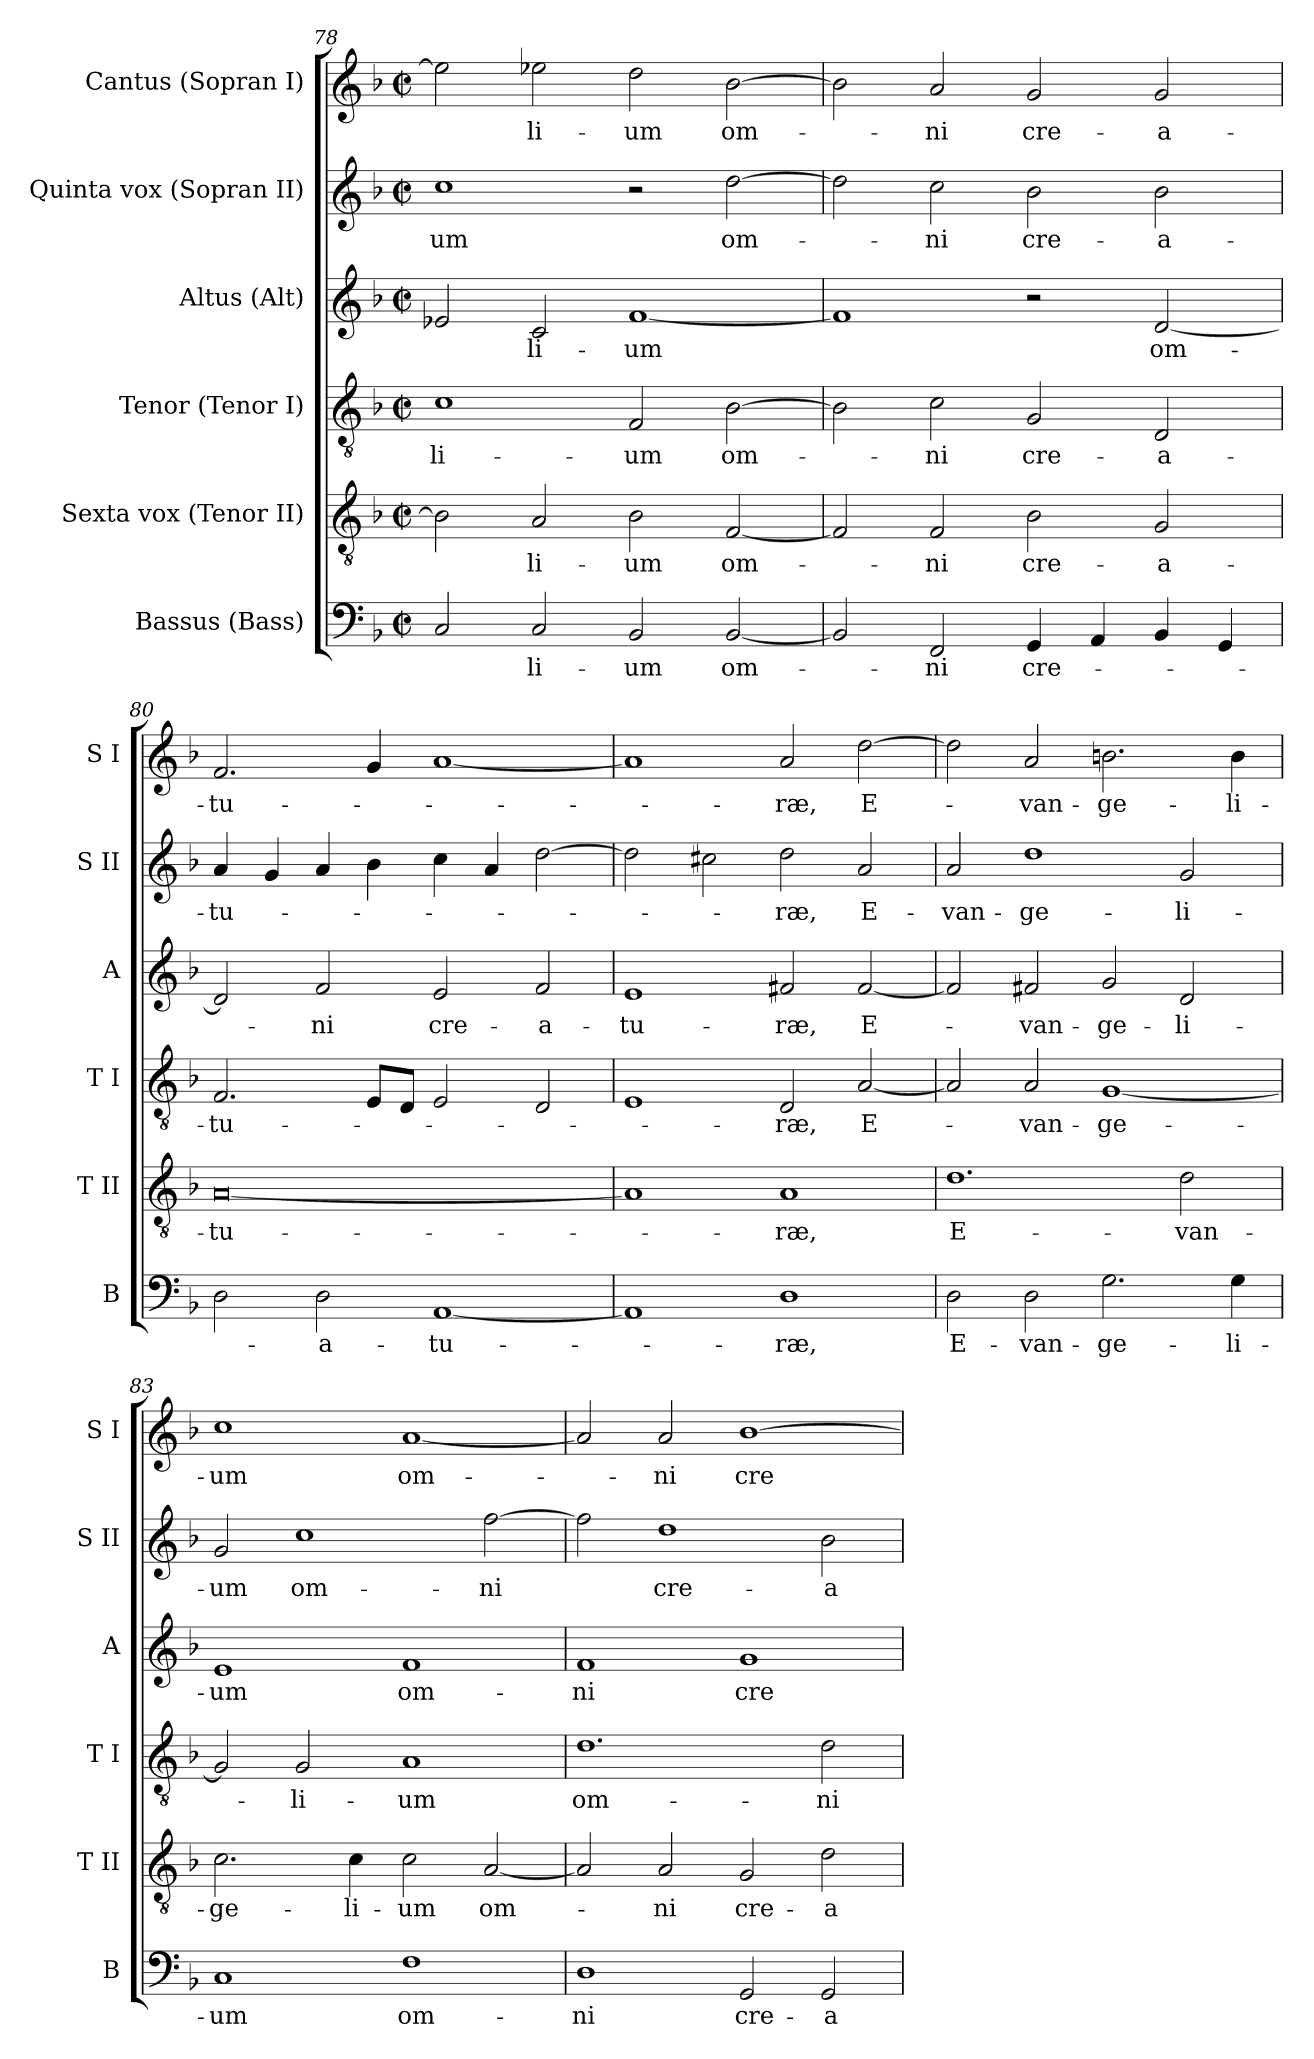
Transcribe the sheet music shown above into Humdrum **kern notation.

**kern	**text	**kern	**text	**kern	**text	**kern	**text	**kern	**text	**kern	**text
*part6	*part6	*part5	*part5	*part4	*part4	*part3	*part3	*part2	*part2	*part1	*part1
*staff6	*staff6	*staff5	*staff5	*staff4	*staff4	*staff3	*staff3	*staff2	*staff2	*staff1	*staff1
*I"Bassus (Bass)	*	*I"Sexta vox (Tenor II)	*	*I"Tenor (Tenor I)	*	*I"Altus (Alt)	*	*I"Quinta vox (Sopran II)	*	*I"Cantus (Sopran I)	*
*I'B	*	*I'T II	*	*I'T I	*	*I'A	*	*I'S II	*	*I'S I	*
*clefF4	*	*clefGv2	*	*clefGv2	*	*clefG2	*	*clefG2	*	*clefG2	*
*k[b-]	*	*k[b-]	*	*k[b-]	*	*k[b-]	*	*k[b-]	*	*k[b-]	*
*F:	*	*F:	*	*F:	*	*F:	*	*F:	*	*F:	*
*M2/2	*	*M2/2	*	*M2/2	*	*M2/2	*	*M2/2	*	*M2/2	*
*met(c|)	*	*met(c|)	*	*met(c|)	*	*met(c|)	*	*met(c|)	*	*met(c|)	*
=78	=78	=78	=78	=78	=78	=78	=78	=78	=78	=78	=78
!	!	!	!	!	!LO:LY:b	!	!	!	!LO:LY:b	!	!
2C/	.	2B-\]	.	1c	-li-	2e-X/	.	1cc	-um	2ee-\]	.
!	!LO:LY:b	!	!LO:LY:b	!	!	!	!LO:LY:b	!	!	!	!LO:LY:b
2C/	-li-	2A/	-li-	.	.	2c/	-li-	.	.	2ee-X\	-li-
!	!LO:LY:b	!	!LO:LY:b	!	!LO:LY:b	!	!LO:LY:b	!	!	!	!LO:LY:b
2BB-/	-um	2B-\	-um	2F/	-um	[1f	-um	2r	.	2dd\	-um
!	!LO:LY:b	!	!LO:LY:b	!	!LO:LY:b	!	!	!	!LO:LY:b	!	!LO:LY:b
[2BB-/	om-	[2F/	om-	[2B-\	om-	.	.	[2dd\	om-	[2b-\	om-
=79	=79	=79	=79	=79	=79	=79	=79	=79	=79	=79	=79
2BB-/]	.	2F/]	.	2B-\]	.	1f]	.	2dd\]	.	2b-\]	.
!	!LO:LY:b	!	!LO:LY:b	!	!LO:LY:b	!	!	!	!LO:LY:b	!	!LO:LY:b
2FF/	-ni	2F/	-ni	2c\	-ni	.	.	2cc\	-ni	2a/	-ni
!	!LO:LY:b	!	!LO:LY:b	!	!LO:LY:b	!	!	!	!LO:LY:b	!	!LO:LY:b
4GG/	cre-	2B-\	cre-	2G/	cre-	2r	.	2b-\	cre-	2g/	cre-
4AA/	.	.	.	.	.	.	.	.	.	.	.
!	!	!	!LO:LY:b	!	!LO:LY:b	!	!LO:LY:b	!	!LO:LY:b	!	!LO:LY:b
4BB-/	.	2G/	-a-	2D/	-a-	[2d/	om-	2b-\	-a-	2g/	-a-
4GG/	.	.	.	.	.	.	.	.	.	.	.
!!LO:LB:g=z
=80	=80	=80	=80	=80	=80	=80	=80	=80	=80	=80	=80
!	!	!	!LO:LY:b	!	!LO:LY:b	!	!	!	!LO:LY:b	!	!LO:LY:b
2D\	.	[0A	-tu-	2.F/	-tu-	2d/]	.	4a/	-tu-	2.f/	-tu-
.	.	.	.	.	.	.	.	4g/	.	.	.
!	!LO:LY:b	!	!	!	!	!	!LO:LY:b	!	!	!	!
2D\	-a-	.	.	.	.	2f/	-ni	4a/	.	.	.
.	.	.	.	8E/L	.	.	.	4b-\	.	4g/	.
.	.	.	.	8D/J	.	.	.	.	.	.	.
!	!LO:LY:b	!	!	!	!	!	!LO:LY:b	!	!	!	!
[1AA	-tu-	.	.	2E/	.	2e/	cre-	4cc\	.	[1a	.
.	.	.	.	.	.	.	.	4a/	.	.	.
!	!	!	!	!	!	!	!LO:LY:b	!	!	!	!
.	.	.	.	2D/	.	2f/	-a-	[2dd\	.	.	.
!!LO:PB:g=z
=81	=81	=81	=81	=81	=81	=81	=81	=81	=81	=81	=81
!	!	!	!	!	!	!	!LO:LY:b	!	!	!	!
1AA]	.	1A]	.	1E	.	1e	-tu-	2dd\]	.	1a]	.
.	.	.	.	.	.	.	.	2cc#X\	.	.	.
!	!LO:LY:b	!	!LO:LY:b	!	!LO:LY:b	!	!LO:LY:b	!	!LO:LY:b	!	!LO:LY:b
1D	-ræ,	1A	-ræ,	2D/	-ræ,	2f#X/	-ræ,	2dd\	-ræ,	2a/	-ræ,
!	!	!	!	!	!LO:LY:b	!	!LO:LY:b	!	!LO:LY:b	!	!LO:LY:b
.	.	.	.	[2A/	E-	[2f#/	E-	2a/	E-	[2dd\	E-
=82	=82	=82	=82	=82	=82	=82	=82	=82	=82	=82	=82
!	!LO:LY:b	!	!LO:LY:b	!	!	!	!	!	!LO:LY:b	!	!
2D\	E-	1.d	E-	2A/]	.	2f#/]	.	2a/	-van-	2dd\]	.
!	!LO:LY:b	!	!	!	!LO:LY:b	!	!LO:LY:b	!	!LO:LY:b	!	!LO:LY:b
2D\	-van-	.	.	2A/	-van-	2f#X/	-van-	1dd	-ge-	2a/	-van-
!	!LO:LY:b	!	!	!	!LO:LY:b	!	!LO:LY:b	!	!	!	!LO:LY:b
2.G\	-ge-	.	.	[1G	-ge-	2g/	-ge-	.	.	2.bn\	-ge-
!	!	!	!LO:LY:b	!	!	!	!LO:LY:b	!	!LO:LY:b	!	!
.	.	2d\	-van-	.	.	2d/	-li-	2g/	-li-	.	.
!	!LO:LY:b	!	!	!	!	!	!	!	!	!	!LO:LY:b
4G\	-li-	.	.	.	.	.	.	.	.	4b\	-li-
=83	=83	=83	=83	=83	=83	=83	=83	=83	=83	=83	=83
!	!LO:LY:b	!	!LO:LY:b	!	!	!	!LO:LY:b	!	!LO:LY:b	!	!LO:LY:b
1C	-um	2.c\	-ge-	2G/]	.	1e	-um	2g/	-um	1cc	-um
!	!	!	!	!	!LO:LY:b	!	!	!	!LO:LY:b	!	!
.	.	.	.	2G/	-li-	.	.	1cc	om-	.	.
!	!	!	!LO:LY:b	!	!	!	!	!	!	!	!
.	.	4c\	-li-	.	.	.	.	.	.	.	.
!	!LO:LY:b	!	!LO:LY:b	!	!LO:LY:b	!	!LO:LY:b	!	!	!	!LO:LY:b
1F	om-	2c\	-um	1A	-um	1f	om-	.	.	[1a	om-
!	!	!	!LO:LY:b	!	!	!	!	!	!LO:LY:b	!	!
.	.	[2A/	om-	.	.	.	.	[2ff\	-ni	.	.
=84	=84	=84	=84	=84	=84	=84	=84	=84	=84	=84	=84
!	!LO:LY:b	!	!	!	!LO:LY:b	!	!LO:LY:b	!	!	!	!
1D	-ni	2A/]	.	1.d	om-	1f	-ni	2ff\]	.	2a/]	.
!	!	!	!LO:LY:b	!	!	!	!	!	!LO:LY:b	!	!LO:LY:b
.	.	2A/	-ni	.	.	.	.	1dd	cre-	2a/	-ni
!	!LO:LY:b	!	!LO:LY:b	!	!	!	!LO:LY:b	!	!	!	!LO:LY:b
2GG/	cre-	2G/	cre-	.	.	1g	cre-	.	.	[1b-	cre-
!	!LO:LY:b	!	!LO:LY:b	!	!LO:LY:b	!	!	!	!LO:LY:b	!	!
2GG/	-a-	2d\	-a-	2d\	-ni	.	.	2b-\	-a-	.	.
=	=	=	=	=	=	=	=	=	=	=	=
*-	*-	*-	*-	*-	*-	*-	*-	*-	*-	*-	*-
